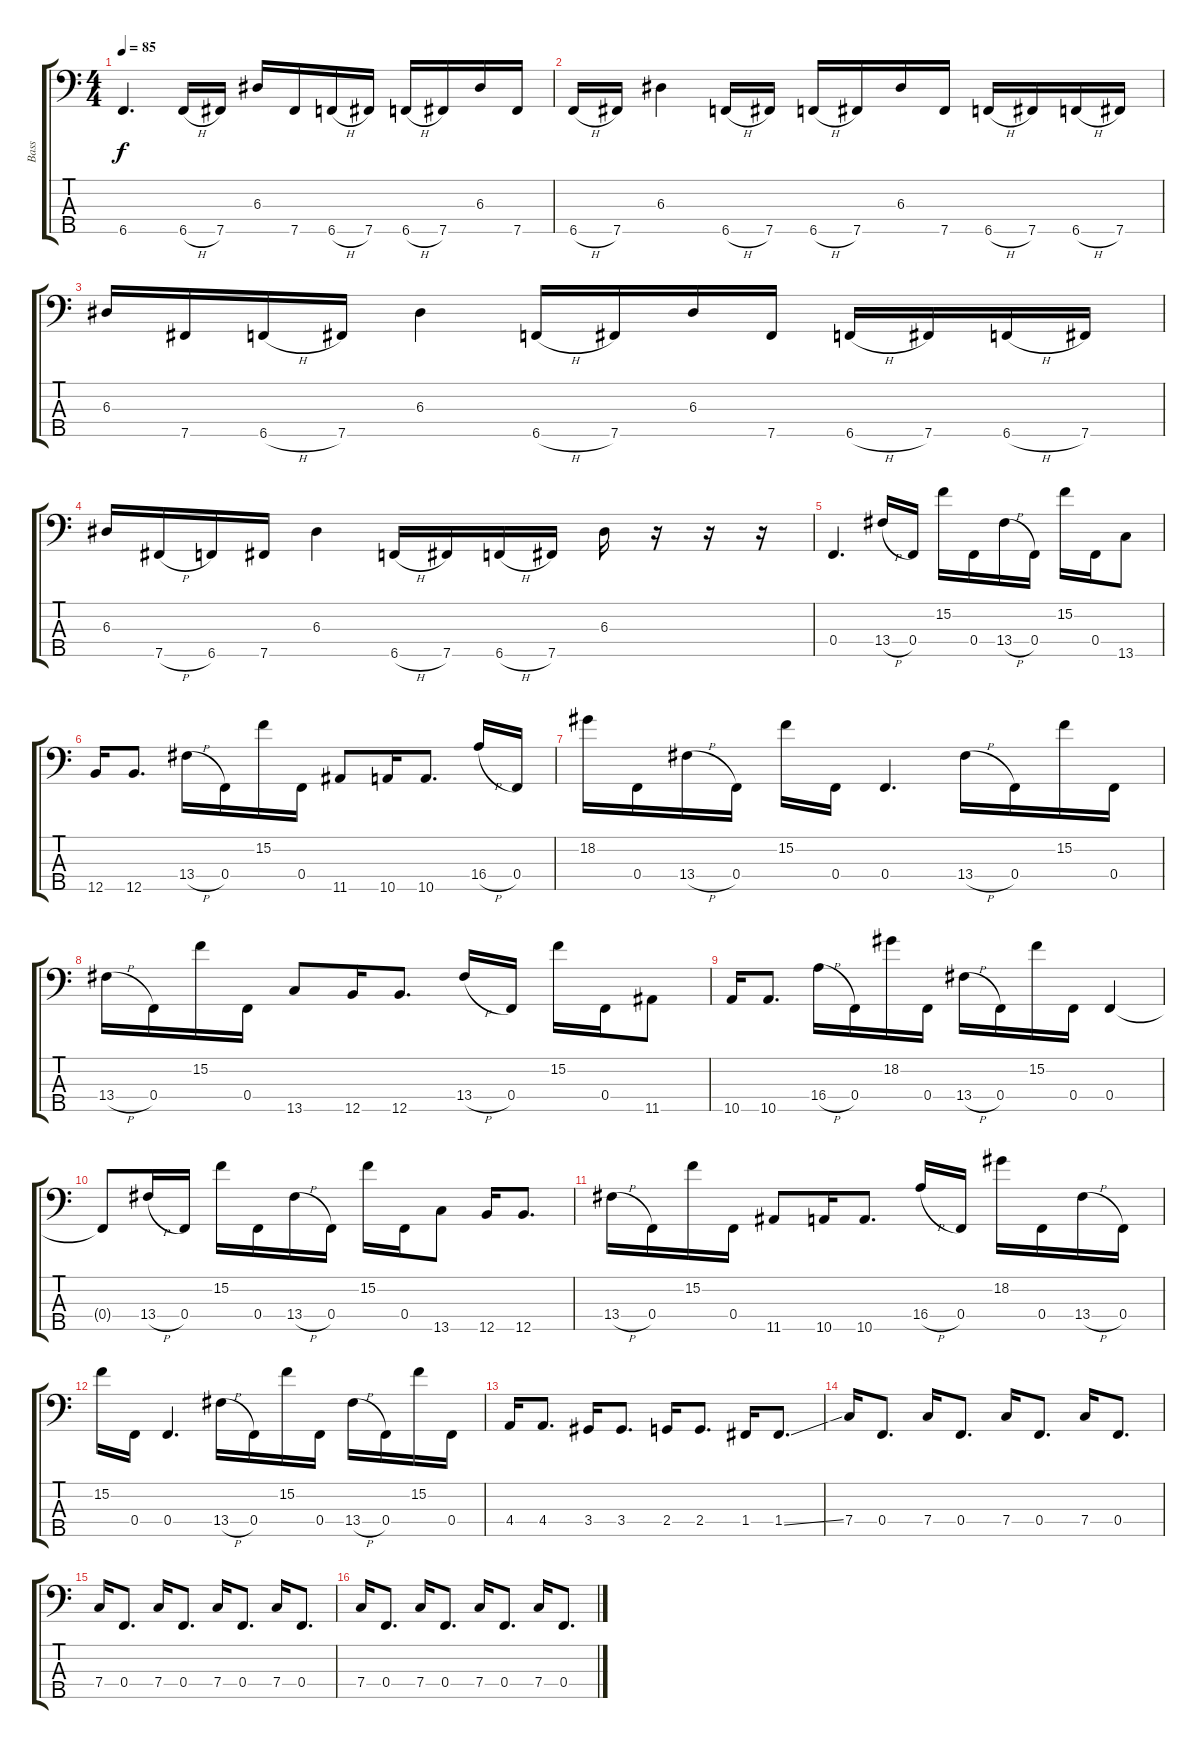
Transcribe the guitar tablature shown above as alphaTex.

\track ("Bass" "Bass") {instrument electricbasspick}
\staff {score tabs}
\tuning (G2 D2 A1 F1 B0) {hide}
\ts (4 4)
\tempo 85
\clef f4
\ks c
6.5.4{d dy f} 6.5{h}.16 7.5.16 6.3.16 7.5.16 6.5{h}.16 7.5.16 6.5{h}.16 7.5.16 6.3.16 7.5.16 |
6.5{h}.16 7.5.16 6.3.4 6.5{h}.16 7.5.16 6.5{h}.16 7.5.16 6.3.16 7.5.16 6.5{h}.16 7.5.16 6.5{h}.16 7.5.16 |
6.3.16 7.5.16 6.5{h}.16 7.5.16 6.3.4 6.5{h}.16 7.5.16 6.3.16 7.5.16 6.5{h}.16 7.5.16 6.5{h}.16 7.5.16 |
6.3.16 7.5{h}.16 6.5.16 7.5.16 6.3.4 6.5{h}.16 7.5.16 6.5{h}.16 7.5.16 6.3.16 r.16 r.16 r.16 |
0.4.4{d} 13.4{h}.16 0.4.16 15.2.16 0.4.16 13.4{h}.16 0.4.16 15.2.16 0.4.16 13.5.8 |
12.5.16 12.5.8{d} 13.4{h}.16 0.4.16 15.2.16 0.4.16 11.5.8 10.5.16 10.5.8{d} 16.4{h}.16 0.4.16 |
18.2.16 0.4.16 13.4{h}.16 0.4.16 15.2.16 0.4.16 0.4.4{d} 13.4{h}.16 0.4.16 15.2.16 0.4.16 |
13.4{h}.16 0.4.16 15.2.16 0.4.16 13.5.8 12.5.16 12.5.8{d} 13.4{h}.16 0.4.16 15.2.16 0.4.16 11.5.8 |
10.5.16 10.5.8{d} 16.4{h}.16 0.4.16 18.2.16 0.4.16 13.4{h}.16 0.4.16 15.2.16 0.4.16 0.4.4 |
0.4{t}.8 13.4{h}.16 0.4.16 15.2.16 0.4.16 13.4{h}.16 0.4.16 15.2.16 0.4.16 13.5.8 12.5.16 12.5.8{d} |
13.4{h}.16 0.4.16 15.2.16 0.4.16 11.5.8 10.5.16 10.5.8{d} 16.4{h}.16 0.4.16 18.2.16 0.4.16 13.4{h}.16 0.4.16 |
15.2.16 0.4.16 0.4.4{d} 13.4{h}.16 0.4.16 15.2.16 0.4.16 13.4{h}.16 0.4.16 15.2.16 0.4.16 |
4.4.16 4.4.8{d} 3.4.16 3.4.8{d} 2.4.16 2.4.8{d} 1.4.16 1.4{ss}.8{d} |
7.4.16 0.4.8{d} 7.4.16 0.4.8{d} 7.4.16 0.4.8{d} 7.4.16 0.4.8{d} |
7.4.16 0.4.8{d} 7.4.16 0.4.8{d} 7.4.16 0.4.8{d} 7.4.16 0.4.8{d} |
7.4.16 0.4.8{d} 7.4.16 0.4.8{d} 7.4.16 0.4.8{d} 7.4.16 0.4.8{d}
